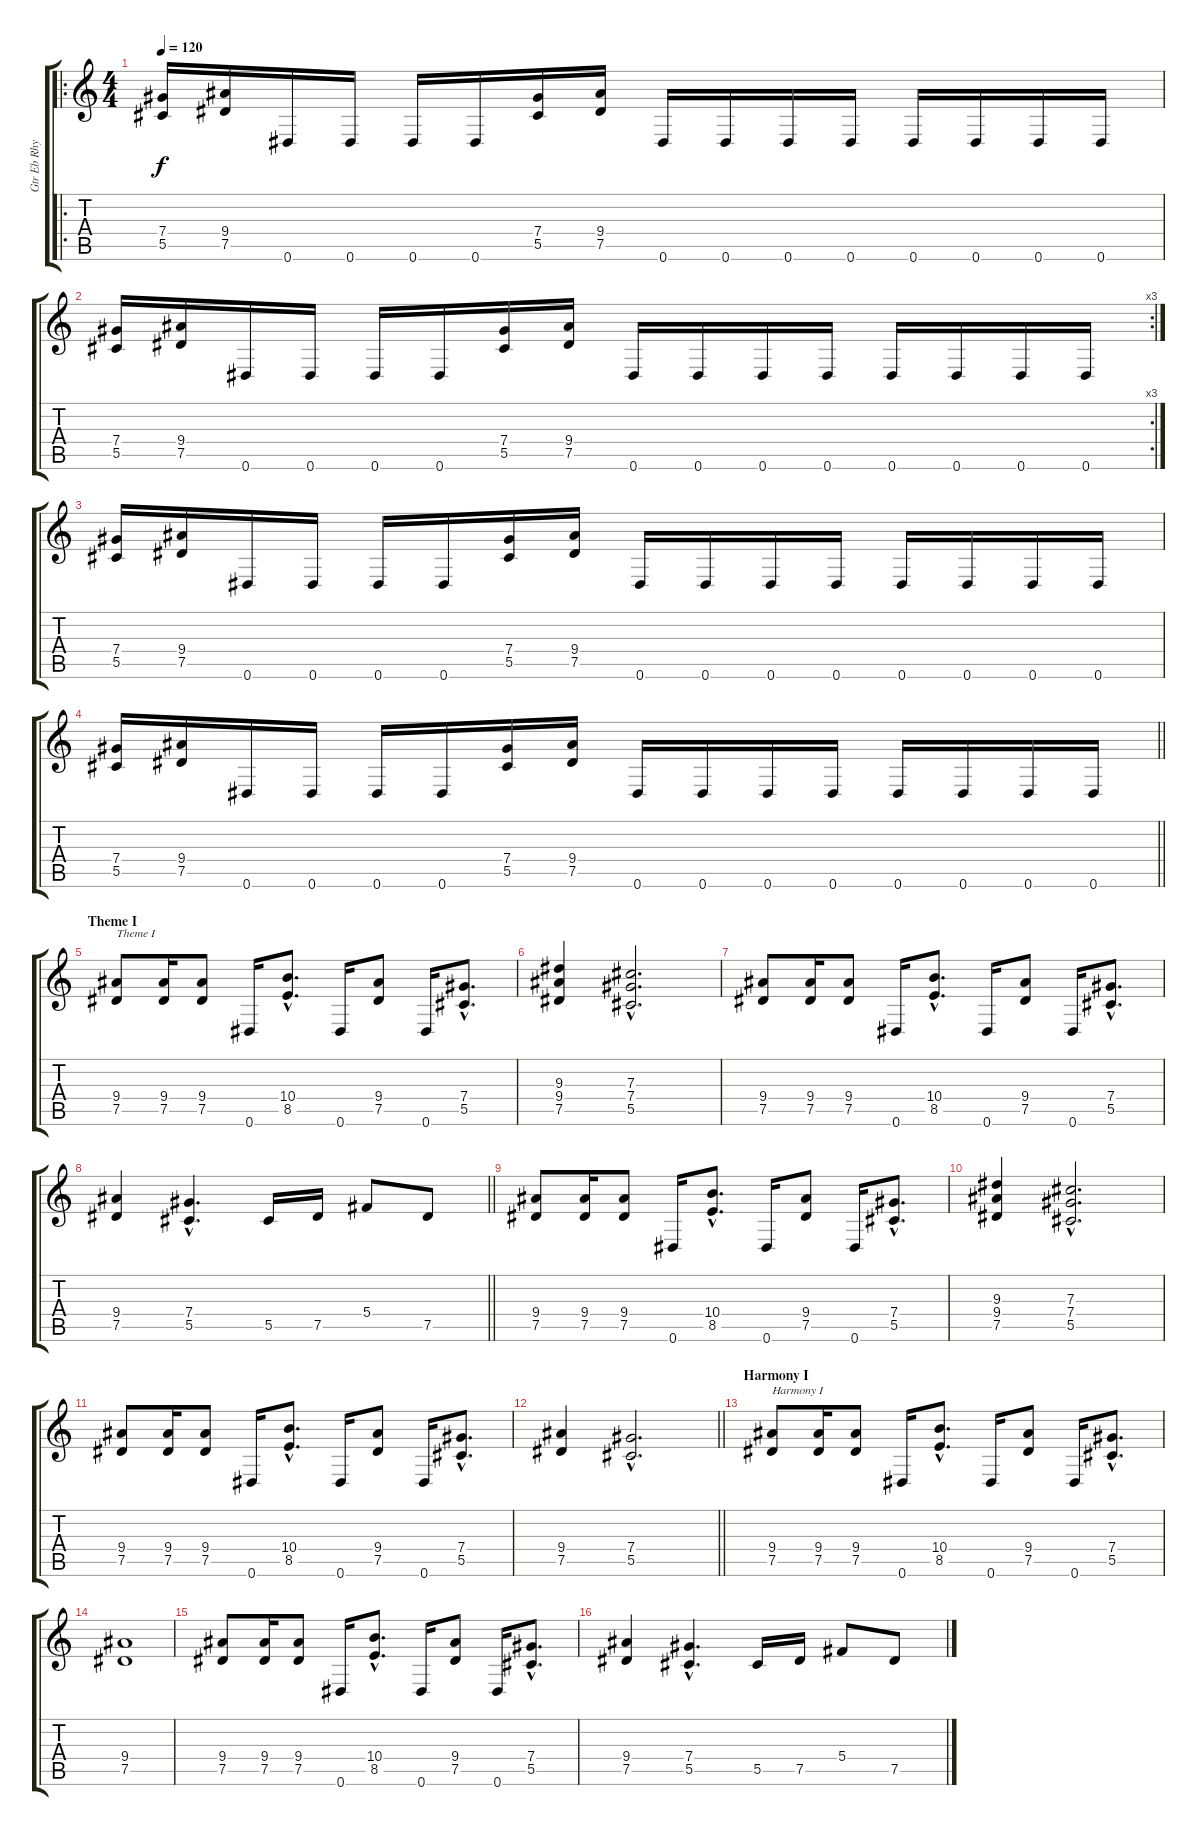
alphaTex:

\track ("Gtr Eb Rhy I" "Gtr Eb Rhy") {instrument distortionguitar}
\staff {score tabs}
\tuning (Eb4 Bb3 Gb3 Db3 Ab2 Eb2) {hide}
\ro
\ts (4 4)
\tempo 120
\clef g2
\ks c
(7.4 5.5).16{dy f instrument distortionguitar} (9.4 7.5).16 0.6.16 0.6.16 0.6.16 0.6.16 (7.4 5.5).16 (9.4 7.5).16 0.6.16 0.6.16 0.6.16 0.6.16 0.6.16 0.6.16 0.6.16 0.6.16 |
\rc 3
(7.4 5.5).16 (9.4 7.5).16 0.6.16 0.6.16 0.6.16 0.6.16 (7.4 5.5).16 (9.4 7.5).16 0.6.16 0.6.16 0.6.16 0.6.16 0.6.16 0.6.16 0.6.16 0.6.16 |
(7.4 5.5).16 (9.4 7.5).16 0.6.16 0.6.16 0.6.16 0.6.16 (7.4 5.5).16 (9.4 7.5).16 0.6.16 0.6.16 0.6.16 0.6.16 0.6.16 0.6.16 0.6.16 0.6.16 |
\barLineRight lightlight
(7.4 5.5).16 (9.4 7.5).16 0.6.16 0.6.16 0.6.16 0.6.16 (7.4 5.5).16 (9.4 7.5).16 0.6.16 0.6.16 0.6.16 0.6.16 0.6.16 0.6.16 0.6.16 0.6.16 |
\section ("" "Theme I")
(9.4 7.5).8{txt "Theme I"} (9.4 7.5).16 (9.4 7.5).8 0.6.16 (10.4{hac} 8.5{hac}).8{d} 0.6.16 (9.4 7.5).8 0.6.16 (7.4{hac} 5.5{hac}).8{d} |
(9.3 9.4 7.5).4 (7.3{hac} 7.4{hac} 5.5{hac}).2{d} |
(9.4 7.5).8 (9.4 7.5).16 (9.4 7.5).8 0.6.16 (10.4{hac} 8.5{hac}).8{d} 0.6.16 (9.4 7.5).8 0.6.16 (7.4{hac} 5.5{hac}).8{d} |
\barLineRight lightlight
(9.4 7.5).4 (7.4{hac} 5.5{hac}).4{d} 5.5.16 7.5.16 5.4.8 7.5.8 |
(9.4 7.5).8 (9.4 7.5).16 (9.4 7.5).8 0.6.16 (10.4{hac} 8.5{hac}).8{d} 0.6.16 (9.4 7.5).8 0.6.16 (7.4{hac} 5.5{hac}).8{d} |
(9.3 9.4 7.5).4 (7.3{hac} 7.4{hac} 5.5{hac}).2{d} |
(9.4 7.5).8 (9.4 7.5).16 (9.4 7.5).8 0.6.16 (10.4{hac} 8.5{hac}).8{d} 0.6.16 (9.4 7.5).8 0.6.16 (7.4{hac} 5.5{hac}).8{d} |
\barLineRight lightlight
(9.4 7.5).4 (7.4{hac} 5.5{hac}).2{d} |
\section ("" "Harmony I")
(9.4 7.5).8{txt "Harmony I"} (9.4 7.5).16 (9.4 7.5).8 0.6.16 (10.4{hac} 8.5{hac}).8{d} 0.6.16 (9.4 7.5).8 0.6.16 (7.4{hac} 5.5{hac}).8{d} |
(9.4 7.5).1 |
(9.4 7.5).8 (9.4 7.5).16 (9.4 7.5).8 0.6.16 (10.4{hac} 8.5{hac}).8{d} 0.6.16 (9.4 7.5).8 0.6.16 (7.4{hac} 5.5{hac}).8{d} |
(9.4 7.5).4 (7.4{hac} 5.5{hac}).4{d} 5.5.16 7.5.16 5.4.8 7.5.8
